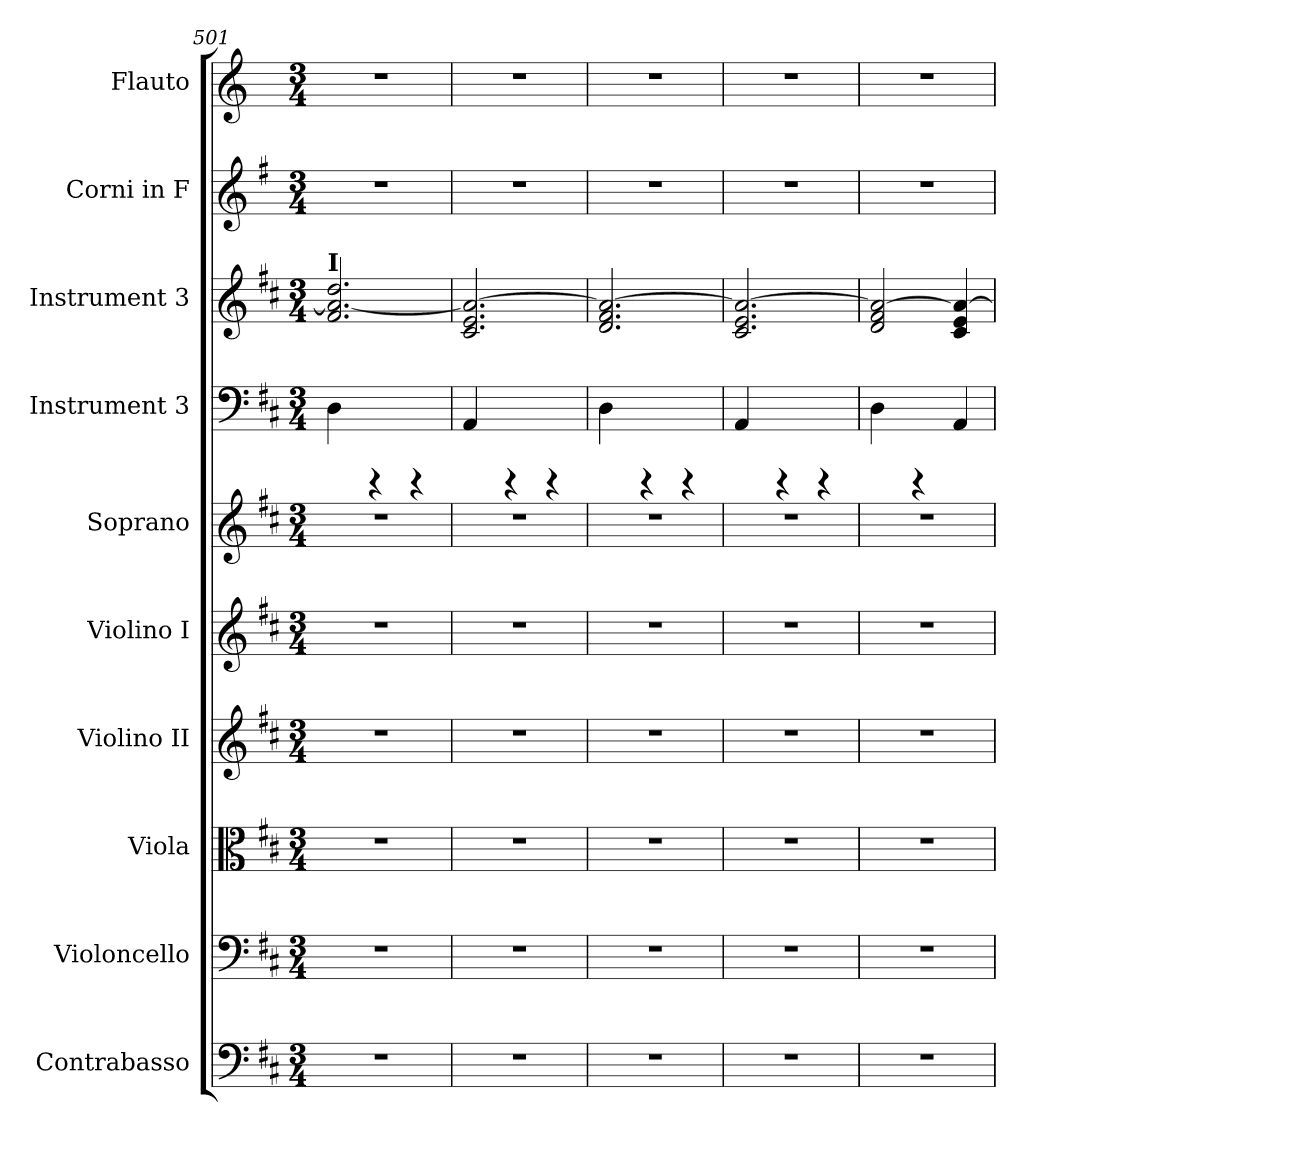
**kern	**kern	**kern	**kern	**kern	**kern	**kern	**kern	**kern	**kern
*part10	*part9	*part8	*part7	*part6	*part5	*part4	*part3	*part2	*part1
*staff10	*staff9	*staff8	*staff7	*staff6	*staff5	*staff4	*staff3	*staff2	*staff1
*I"Contrabasso	*I"Violoncello	*I"Viola	*I"Violino II	*I"Violino I	*I"Soprano	*I"Instrument 3	*I"Instrument 3	*I"Corni in F	*I"Flauto
*I'Cb.	*I'Vc.	*I'Vla.	*I'Vln. II	*I'Vln. I	*I'S	*	*	*I'Cor.	*I'Fl.
*clefF4	*clefF4	*clefC3	*clefG2	*clefG2	*clefG2	*clefF4	*clefG2	*clefG2	*clefG2
*ITrd1c2	*ITrd1c2	*ITrd1c2	*ITrd1c2	*ITrd1c2	*ITrd1c2	*ITrd1c2	*ITrd1c2	*ITrd4c7	*ITrd1c2
*k[]	*k[]	*k[]	*k[]	*k[]	*k[]	*k[]	*k[]	*k[]	*k[b-e-]
*C:	*C:	*C:	*C:	*C:	*C:	*C:	*C:	*C:	*B-:
*M3/4	*M3/4	*M3/4	*M3/4	*M3/4	*M3/4	*M3/4	*M3/4	*M3/4	*M3/4
=501	=501	=501	=501	=501	=501	=501	=501	=501	=501
!	!	!	!	!	!	!	!LO:TX:a:B:t=I	!	!
2.r	2.r	2.r	2.r	2.r	2.r	4C\	2.g/_< 2.e/ 2.cc/	2.r	2.r
.	.	.	.	.	.	4rCCC	.	.	.
.	.	.	.	.	.	4rCCC	.	.	.
=502	=502	=502	=502	=502	=502	=502	=502	=502	=502
2.r	2.r	2.r	2.r	2.r	2.r	4GG/	2.d/ 2.B/ 2.g/_<	2.r	2.r
.	.	.	.	.	.	4rCCC	.	.	.
.	.	.	.	.	.	4rCCC	.	.	.
=503	=503	=503	=503	=503	=503	=503	=503	=503	=503
2.r	2.r	2.r	2.r	2.r	2.r	4C\	2.e/ 2.c/ 2.g/_<	2.r	2.r
.	.	.	.	.	.	4rCCC	.	.	.
.	.	.	.	.	.	4rCCC	.	.	.
=504	=504	=504	=504	=504	=504	=504	=504	=504	=504
2.r	2.r	2.r	2.r	2.r	2.r	4GG/	2.d/ 2.B/ 2.g/_<	2.r	2.r
.	.	.	.	.	.	4rCCC	.	.	.
.	.	.	.	.	.	4rCCC	.	.	.
!!LO:LB:g=z
=505	=505	=505	=505	=505	=505	=505	=505	=505	=505
2.r	2.r	2.r	2.r	2.r	2.r	4C\	2e/ 2c/ 2g/_<	2.r	2.r
.	.	.	.	.	.	4rCCC	.	.	.
.	.	.	.	.	.	4GG/	4g/_< 4d/ 4B/	.	.
=	=	=	=	=	=	=	=	=	=
*-	*-	*-	*-	*-	*-	*-	*-	*-	*-
